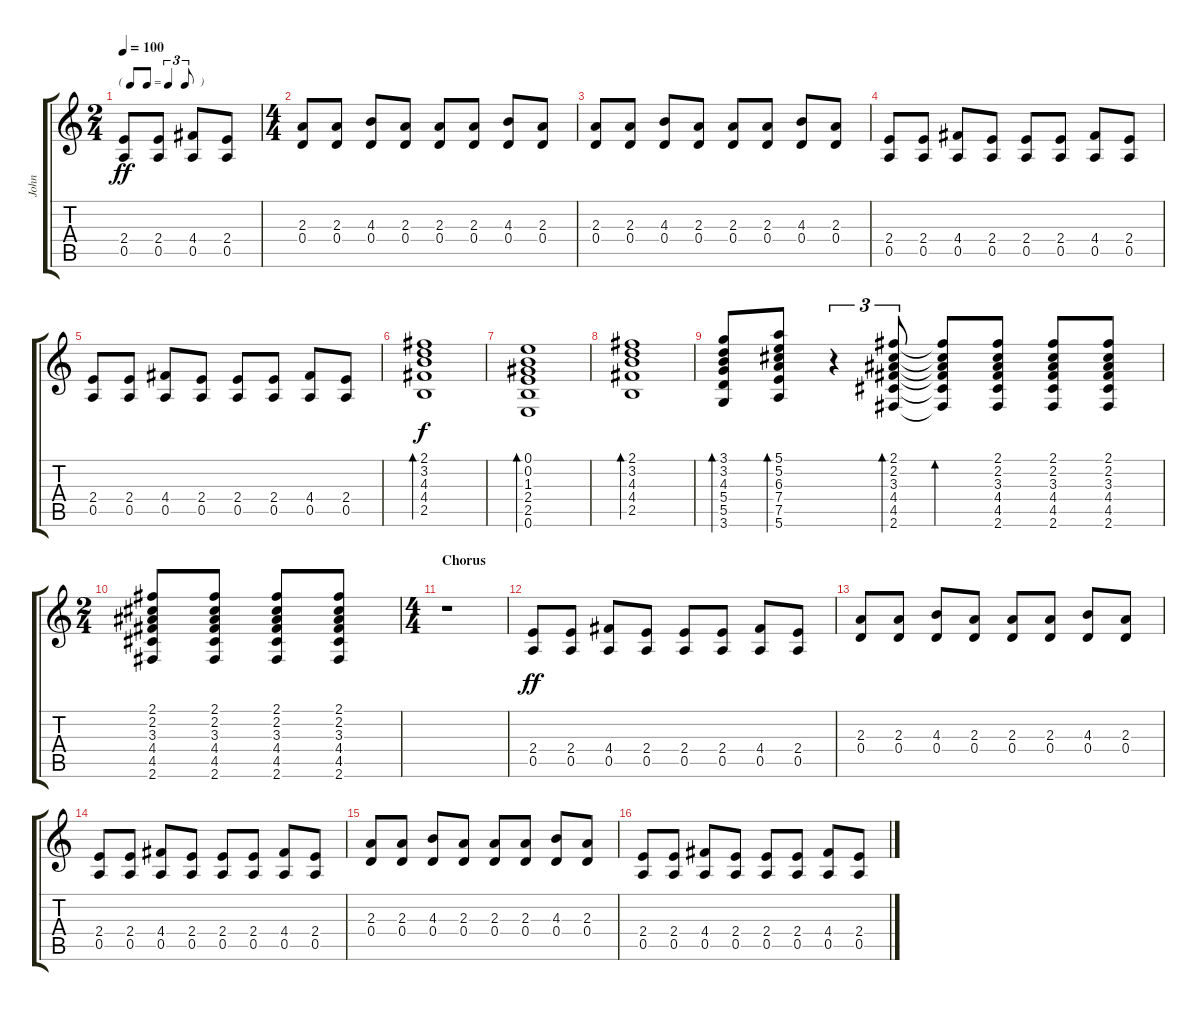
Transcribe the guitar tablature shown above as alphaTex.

\track ("John" "John") {instrument acousticguitarnylon}
\staff {score tabs}
\tuning (E4 B3 G3 D3 A2 E2) {hide}
\ts (2 4)
\tf triplet8th
\tempo 100
\clef g2
\ks c
(2.4 0.5).8{dy ff} (2.4 0.5).8 (4.4 0.5).8 (2.4 0.5).8 |
\ts (4 4)
(2.3 0.4).8 (2.3 0.4).8 (4.3 0.4).8 (2.3 0.4).8 (2.3 0.4).8 (2.3 0.4).8 (4.3 0.4).8 (2.3 0.4).8 |
(2.3 0.4).8 (2.3 0.4).8 (4.3 0.4).8 (2.3 0.4).8 (2.3 0.4).8 (2.3 0.4).8 (4.3 0.4).8 (2.3 0.4).8 |
(2.4 0.5).8 (2.4 0.5).8 (4.4 0.5).8 (2.4 0.5).8 (2.4 0.5).8 (2.4 0.5).8 (4.4 0.5).8 (2.4 0.5).8 |
(2.4 0.5).8 (2.4 0.5).8 (4.4 0.5).8 (2.4 0.5).8 (2.4 0.5).8 (2.4 0.5).8 (4.4 0.5).8 (2.4 0.5).8 |
(2.1 3.2 4.3 4.4 2.5).1{bd 60 dy f volume 13} |
(0.1 0.2 1.3 2.4 2.5 0.6).1{bd 60} |
(2.1 3.2 4.3 4.4 2.5).1{bd 60} |
(3.1 3.2 4.3 5.4 5.5 3.6).8{bd 60} (5.1 5.2 6.3 7.4 7.5 5.6).8{bd 60} r.4{tu (3 2)} (2.1 2.2 3.3 4.4 4.5 2.6).8{tu (3 2) bd 60} (2.1{t} 2.2{t} 3.3{t} 4.4{t} 4.5{t} 2.6{t}).8{bd 60} (2.1 2.2 3.3 4.4 4.5 2.6).8{volume 12} (2.1 2.2 3.3 4.4 4.5 2.6).8 (2.1 2.2 3.3 4.4 4.5 2.6).8 |
\ts (2 4)
(2.1 2.2 3.3 4.4 4.5 2.6).8 (2.1 2.2 3.3 4.4 4.5 2.6).8 (2.1 2.2 3.3 4.4 4.5 2.6).8 (2.1 2.2 3.3 4.4 4.5 2.6).8 |
\ts (4 4)
\section ("" "Chorus")
r.1 |
(2.4 0.5).8{dy ff} (2.4 0.5).8 (4.4 0.5).8 (2.4 0.5).8 (2.4 0.5).8 (2.4 0.5).8 (4.4 0.5).8 (2.4 0.5).8 |
(2.3 0.4).8 (2.3 0.4).8 (4.3 0.4).8 (2.3 0.4).8 (2.3 0.4).8 (2.3 0.4).8 (4.3 0.4).8 (2.3 0.4).8 |
(2.4 0.5).8 (2.4 0.5).8 (4.4 0.5).8 (2.4 0.5).8 (2.4 0.5).8 (2.4 0.5).8 (4.4 0.5).8 (2.4 0.5).8 |
(2.3 0.4).8 (2.3 0.4).8 (4.3 0.4).8 (2.3 0.4).8 (2.3 0.4).8 (2.3 0.4).8 (4.3 0.4).8 (2.3 0.4).8 |
(2.4 0.5).8 (2.4 0.5).8 (4.4 0.5).8 (2.4 0.5).8 (2.4 0.5).8 (2.4 0.5).8 (4.4 0.5).8 (2.4 0.5).8
